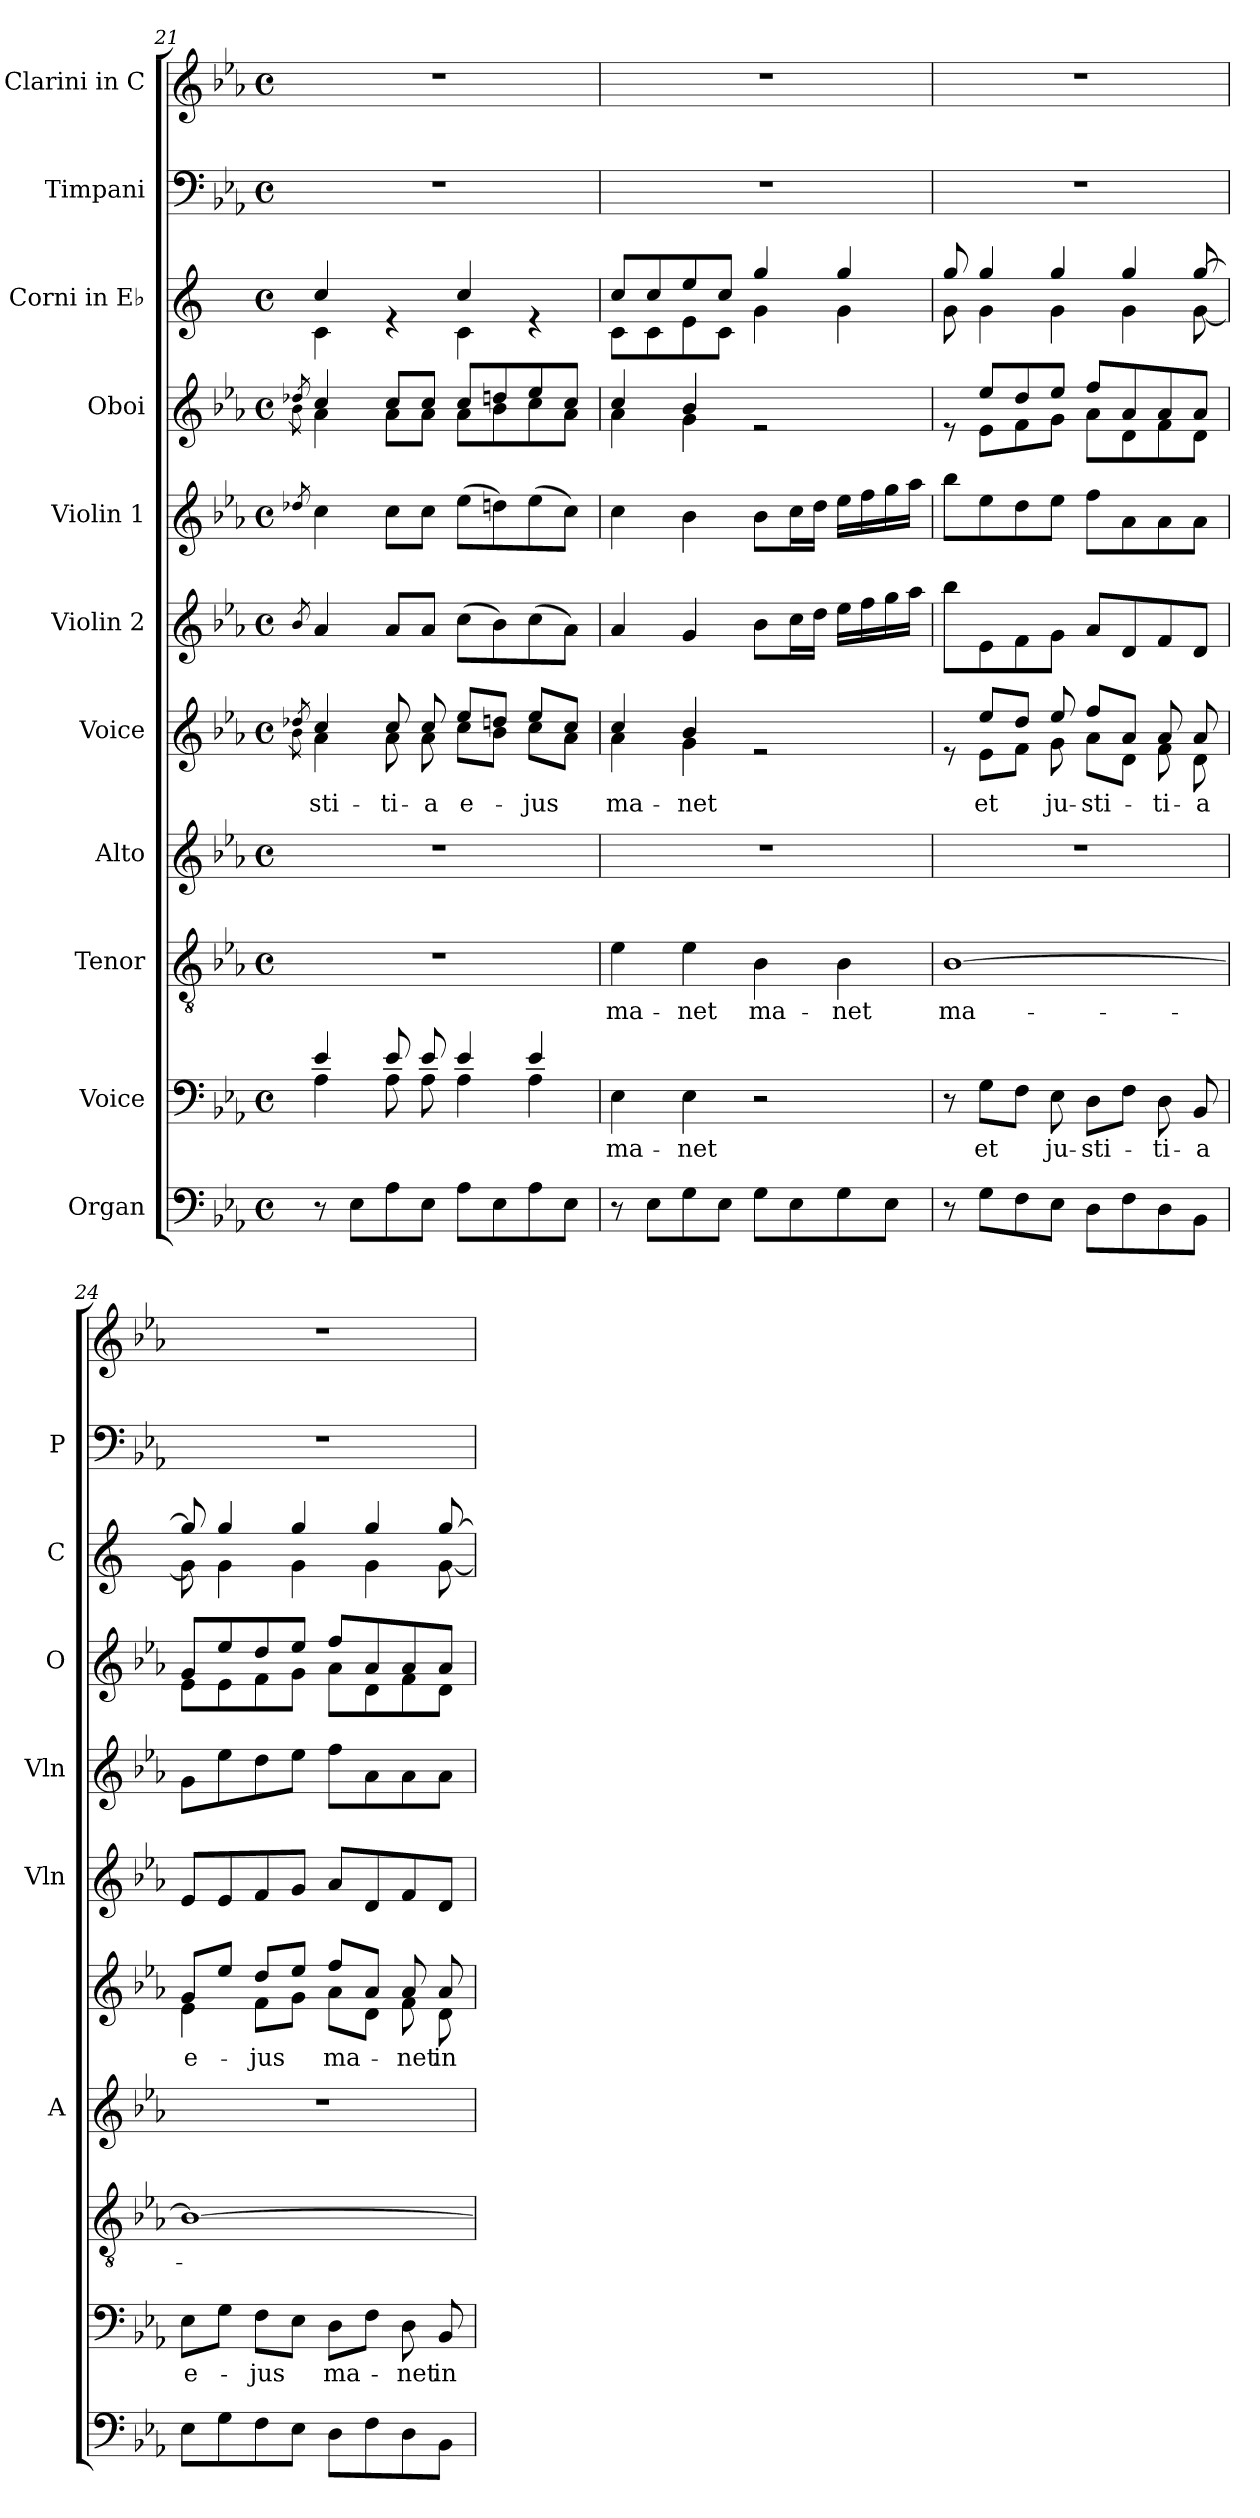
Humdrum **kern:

**kern	**kern	**text	**kern	**text	**kern	**kern	**text	**kern	**kern	**kern	**kern	**kern	**kern
*part11	*part10	*part10	*part9	*part9	*part8	*part7	*part7	*part6	*part5	*part4	*part3	*part2	*part1
*staff11	*staff10	*staff10	*staff9	*staff9	*staff8	*staff7	*staff7	*staff6	*staff5	*staff4	*staff3	*staff2	*staff1
*I"Organ	*I"Voice	*	*I"Tenor	*	*I"Alto	*I"Voice	*	*I"Violin 2	*I"Violin 1	*I"Oboi	*I"Corni in E♭	*I"Timpani	*I"Clarini in C
*	*	*	*	*	*I'A	*	*	*I'Vln	*I'Vln	*I'O	*I'C	*I'P	*
*clefF4	*clefF4	*	*clefGv2	*	*clefG2	*clefG2	*	*clefG2	*clefG2	*clefG2	*clefG2	*clefF4	*clefG2
*	*	*	*	*	*	*	*	*	*	*	*ITrd5c9	*	*
*k[b-e-a-]	*k[b-e-a-]	*	*k[b-e-a-]	*	*k[b-e-a-]	*k[b-e-a-]	*	*k[b-e-a-]	*k[b-e-a-]	*k[b-e-a-]	*k[b-e-a-]	*k[b-e-a-]	*k[b-e-a-]
*M4/4	*M4/4	*	*M4/4	*	*M4/4	*M4/4	*	*M4/4	*M4/4	*M4/4	*M4/4	*M4/4	*M4/4
*met(c)	*met(c)	*	*met(c)	*	*met(c)	*met(c)	*	*met(c)	*met(c)	*met(c)	*met(c)	*met(c)	*met(c)
=21	=21	=21	=21	=21	=21	=21	=21	=21	=21	=21	=21	=21	=21
*	*	*	*	*	*	*^	*	*	*	*^	*	*	*
.	.	.	.	.	.	8qdd-X/	8qb-\	.	8qb-/	8qdd-X/	8qdd-X/	8qb-\	.	.	.
*	*^	*	*	*	*	*	*	*	*	*	*	*	*	*	*
!	!	!	!	!	!	!	!	!	!LO:LY:b	!	!	!	!	!	!	!
*	*	*	*	*	*	*	*	*	*	*	*	*	*	*^	*	*
8r	4e-/	4A-\	.	1r	.	1r	4cc/	4a-\	-sti-	4a-/	4cc\	4cc/	4a-\	4e-/	4E-\	1r	1r
8E-\L	.	.	.	.	.	.	.	.	.	.	.	.	.	.	.	.	.
!	!	!	!	!	!	!	!	!	!LO:LY:b	!	!	!	!	!	!	!	!
8A-\	8e-/	8A-\	.	.	.	.	8cc/	8a-\	-ti-	8a-/L	8cc\L	8cc/L	8a-\L	4re	4ryy	.	.
!	!	!	!	!	!	!	!	!	!LO:LY:b	!	!	!	!	!	!	!	!
8E-\J	8e-/	8A-\	.	.	.	.	8cc/	8a-\	-a	8a-/J	8cc\J	8cc/J	8a-\J	.	.	.	.
!	!	!	!	!	!	!	!	!	!LO:LY:b	!	!	!	!	!	!	!	!
8A-\L	4e-/	4A-\	.	.	.	.	8ee-/L	8cc\L	e-	(8cc\L	(8ee-\L	8cc/L	8a-\L	4e-/	4E-\	.	.
8E-\	.	.	.	.	.	.	8ddn/J	8b-\J	.	8b-\)	8ddn\)	8ddn/	8b-\	.	.	.	.
!	!	!	!	!	!	!	!	!	!LO:LY:b	!	!	!	!	!	!	!	!
8A-\	4e-/	4A-\	.	.	.	.	8ee-/L	8cc\L	-jus	(8cc\	(8ee-\	8ee-/	8cc\	4re	4ryy	.	.
8E-\J	.	.	.	.	.	.	8cc/J	8a-\J	.	8a-\J)	8cc\J)	8cc/J	8a-\J	.	.	.	.
*	*v	*v	*	*	*	*	*	*	*	*	*	*	*	*	*	*	*
=22	=22	=22	=22	=22	=22	=22	=22	=22	=22	=22	=22	=22	=22	=22	=22	=22
!	!	!LO:LY:b	!	!LO:LY:b	!	!	!	!LO:LY:b	!	!	!	!	!	!	!	!
8r	4E-\	ma-	4e-\	ma-	1r	4cc/	4a-\	ma-	4a-/	4cc\	4cc/	4a-\	8e-/L	8E-\L	1r	1r
8E-\L	.	.	.	.	.	.	.	.	.	.	.	.	8e-/	8E-\	.	.
!	!	!LO:LY:b	!	!LO:LY:b	!	!	!	!LO:LY:b	!	!	!	!	!	!	!	!
8G\	4E-\	-net	4e-\	-net	.	4b-/	4g\	-net	4g/	4b-\	4b-/	4g\	8g/	8G\	.	.
8E-\J	.	.	.	.	.	.	.	.	.	.	.	.	8e-/J	8E-\J	.	.
!	!	!	!	!LO:LY:b	!	!	!	!	!	!	!	!	!	!	!	!
8G\L	2r	.	4B-\	ma-	.	2re	2ryy	.	8b-\L	8b-\L	2re	2ryy	4b-/	4B-\	.	.
8E-\	.	.	.	.	.	.	.	.	16cc\L	16cc\L	.	.	.	.	.	.
.	.	.	.	.	.	.	.	.	16dd\JJ	16dd\JJ	.	.	.	.	.	.
!	!	!	!	!LO:LY:b	!	!	!	!	!	!	!	!	!	!	!	!
8G\	.	.	4B-\	-net	.	.	.	.	16ee-\LL	16ee-\LL	.	.	4b-/	4B-\	.	.
.	.	.	.	.	.	.	.	.	16ff\	16ff\	.	.	.	.	.	.
8E-\J	.	.	.	.	.	.	.	.	16gg\	16gg\	.	.	.	.	.	.
.	.	.	.	.	.	.	.	.	16aa-\JJ	16aa-\JJ	.	.	.	.	.	.
!!LO:PB:g=z
=23	=23	=23	=23	=23	=23	=23	=23	=23	=23	=23	=23	=23	=23	=23	=23	=23
!	!	!	!	!LO:LY:b	!	!	!	!	!	!	!	!	!	!	!	!
8r	8r	.	[1B-	ma-	1r	8re	8ryy	.	8bb-\L	8bb-\L	8re	8ryy	8b-/	8B-\	1r	1r
!	!	!LO:LY:b	!	!	!	!	!	!LO:LY:b	!	!	!	!	!	!	!	!
8G\L	8G\L	et	.	.	.	8ee-/L	8e-\L	et	8e-\	8ee-\	8ee-/L	8e-\L	4b-/	4B-\	.	.
8F\	8F\J	.	.	.	.	8dd/J	8f\J	.	8f\	8dd\	8dd/	8f\	.	.	.	.
!	!	!LO:LY:b	!	!	!	!	!	!LO:LY:b	!	!	!	!	!	!	!	!
8E-\J	8E-\	ju-	.	.	.	8ee-/	8g\	ju-	8g\J	8ee-\J	8ee-/J	8g\J	4b-/	4B-\	.	.
!	!	!LO:LY:b	!	!	!	!	!	!LO:LY:b	!	!	!	!	!	!	!	!
8D\L	8D\L	-sti-	.	.	.	8ff/L	8a-\L	-sti-	8a-/L	8ff\L	8ff/L	8a-\L	.	.	.	.
8F\	8F\J	.	.	.	.	8a-/J	8d\J	.	8d/	8a-\	8a-/	8d\	4b-/	4B-\	.	.
!	!	!LO:LY:b	!	!	!	!	!	!LO:LY:b	!	!	!	!	!	!	!	!
8D\	8D\	-ti-	.	.	.	8a-/	8f\	-ti-	8f/	8a-\	8a-/	8f\	.	.	.	.
!	!	!LO:LY:b	!	!	!	!	!	!LO:LY:b	!	!	!	!	!	!	!	!
8BB-\J	8BB-/	-a	.	.	.	8a-/	8d\	-a	8d/J	8a-\J	8a-/J	8d\J	[8b-/	[8B-\	.	.
=24	=24	=24	=24	=24	=24	=24	=24	=24	=24	=24	=24	=24	=24	=24	=24	=24
!	!	!LO:LY:b	!	!	!	!	!	!LO:LY:b	!	!	!	!	!	!	!	!
8E-\L	8E-\L	e-	1B-_	.	1r	8g/L	4e-\	e-	8e-/L	8g\L	8g/L	8e-\L	8b-/]	8B-\]	1r	1r
8G\	8G\J	.	.	.	.	8ee-/J	.	.	8e-/	8ee-\	8ee-/	8e-\	4b-/	4B-\	.	.
!	!	!LO:LY:b	!	!	!	!	!	!LO:LY:b	!	!	!	!	!	!	!	!
8F\	8F\L	-jus	.	.	.	8dd/L	8f\L	-jus	8f/	8dd\	8dd/	8f\	.	.	.	.
8E-\J	8E-\J	.	.	.	.	8ee-/J	8g\J	.	8g/J	8ee-\J	8ee-/J	8g\J	4b-/	4B-\	.	.
!	!	!LO:LY:b	!	!	!	!	!	!LO:LY:b	!	!	!	!	!	!	!	!
8D\L	8D\L	ma-	.	.	.	8ff/L	8a-\L	ma-	8a-/L	8ff\L	8ff/L	8a-\L	.	.	.	.
8F\	8F\J	.	.	.	.	8a-/J	8d\J	.	8d/	8a-\	8a-/	8d\	4b-/	4B-\	.	.
!	!	!LO:LY:b	!	!	!	!	!	!LO:LY:b	!	!	!	!	!	!	!	!
8D\	8D\	-net	.	.	.	8a-/	8f\	-net	8f/	8a-\	8a-/	8f\	.	.	.	.
!	!	!LO:LY:b	!	!	!	!	!	!LO:LY:b	!	!	!	!	!	!	!	!
8BB-\J	8BB-/	in	.	.	.	8a-/	8d\	in	8d/J	8a-\J	8a-/J	8d\J	[8b-/	[8B-\	.	.
*	*	*	*	*	*	*	*	*	*	*	*v	*v	*	*	*	*
*	*	*	*	*	*	*v	*v	*	*	*	*	*v	*v	*	*
=	=	=	=	=	=	=	=	=	=	=	=	=	=
*-	*-	*-	*-	*-	*-	*-	*-	*-	*-	*-	*-	*-	*-
